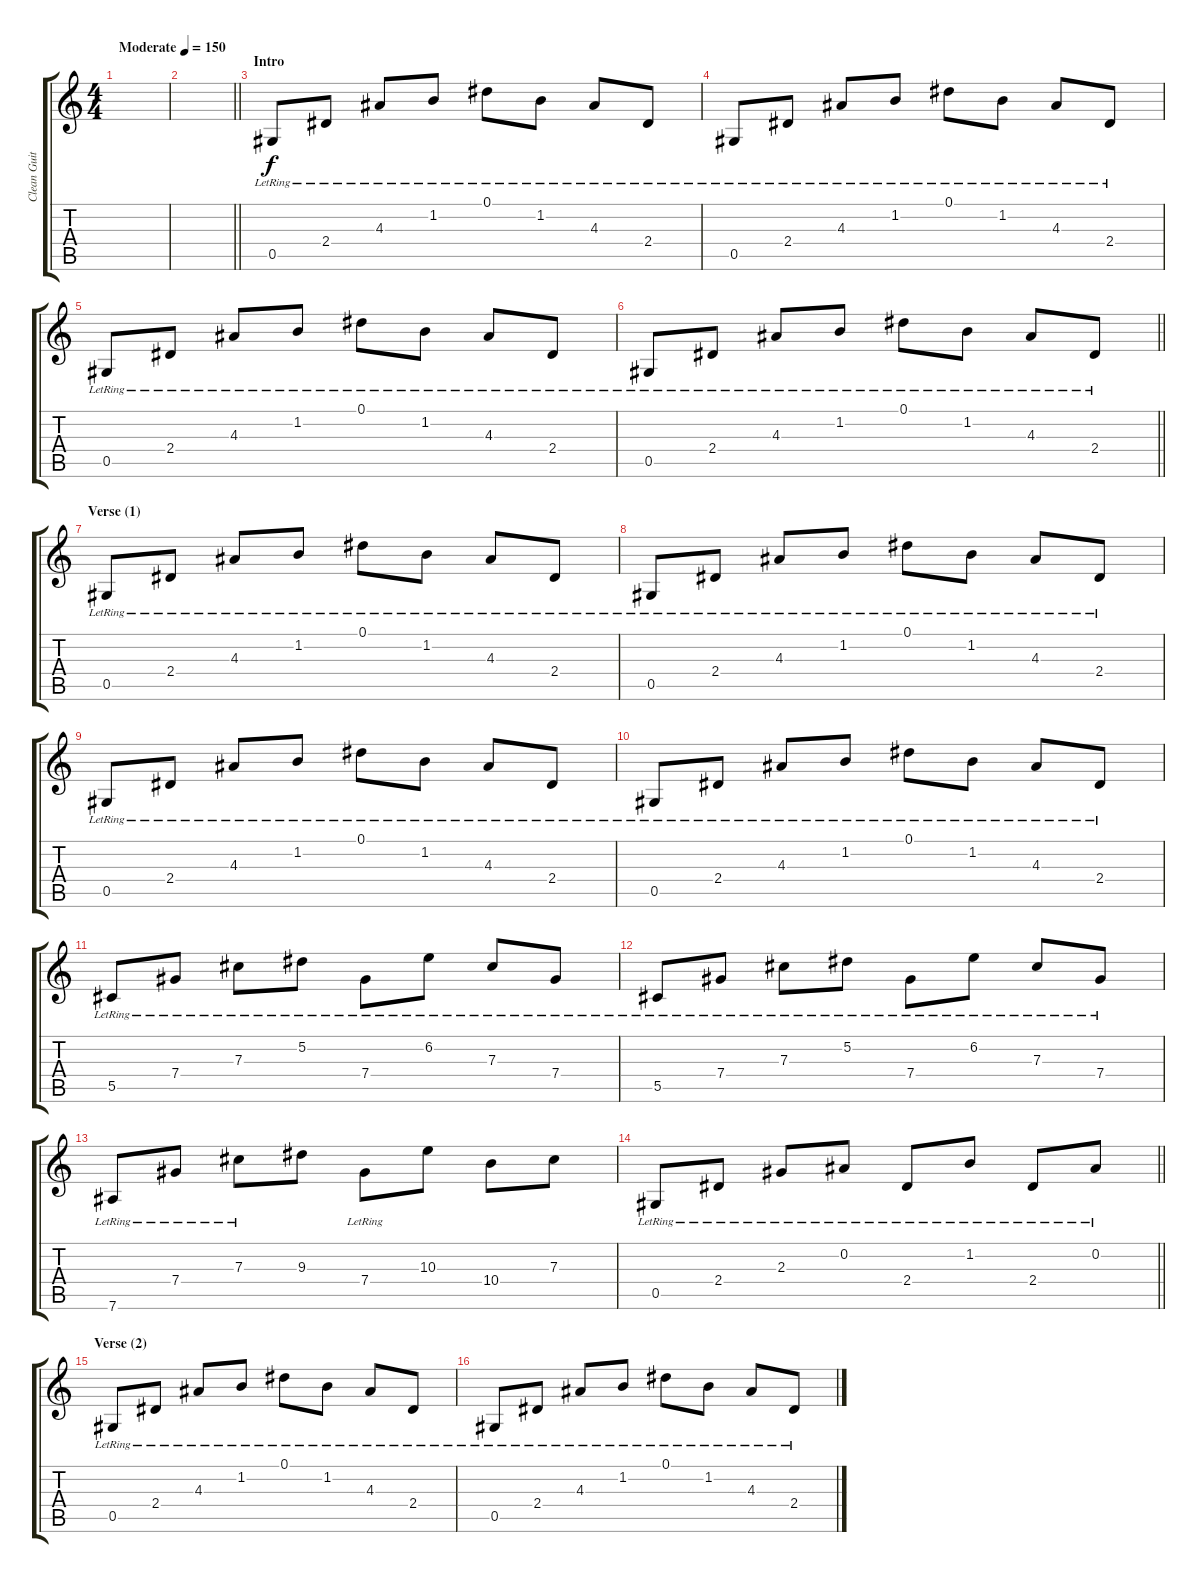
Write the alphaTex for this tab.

\track ("Clean Guitar Main" "Clean Guit") {instrument electricguitarclean}
\staff {score tabs}
\tuning (Eb4 Bb3 Gb3 Db3 Ab2 Eb2) {hide}
\ts (4 4)
\tempo (150 "Moderate")
\clef g2
\ks c
|
\barLineRight lightlight
|
\section ("" "Intro")
0.5{lr}.8 2.4{lr}.8 4.3{lr}.8 1.2{lr}.8 0.1{lr}.8 1.2{lr}.8 4.3{lr}.8 2.4{lr}.8 |
0.5{lr}.8 2.4{lr}.8 4.3{lr}.8 1.2{lr}.8 0.1{lr}.8 1.2{lr}.8 4.3{lr}.8 2.4{lr}.8 |
0.5{lr}.8 2.4{lr}.8 4.3{lr}.8 1.2{lr}.8 0.1{lr}.8 1.2{lr}.8 4.3{lr}.8 2.4{lr}.8 |
\barLineRight lightlight
0.5{lr}.8 2.4{lr}.8 4.3{lr}.8 1.2{lr}.8 0.1{lr}.8 1.2{lr}.8 4.3{lr}.8 2.4{lr}.8 |
\section ("" "Verse (1)")
0.5{lr}.8 2.4{lr}.8 4.3{lr}.8 1.2{lr}.8 0.1{lr}.8 1.2{lr}.8 4.3{lr}.8 2.4{lr}.8 |
0.5{lr}.8 2.4{lr}.8 4.3{lr}.8 1.2{lr}.8 0.1{lr}.8 1.2{lr}.8 4.3{lr}.8 2.4{lr}.8 |
0.5{lr}.8 2.4{lr}.8 4.3{lr}.8 1.2{lr}.8 0.1{lr}.8 1.2{lr}.8 4.3{lr}.8 2.4{lr}.8 |
0.5{lr}.8 2.4{lr}.8 4.3{lr}.8 1.2{lr}.8 0.1{lr}.8 1.2{lr}.8 4.3{lr}.8 2.4{lr}.8 |
5.5{lr}.8 7.4{lr}.8 7.3{lr}.8 5.2{lr}.8 7.4{lr}.8 6.2{lr}.8 7.3{lr}.8 7.4{lr}.8 |
5.5{lr}.8 7.4{lr}.8 7.3{lr}.8 5.2{lr}.8 7.4{lr}.8 6.2{lr}.8 7.3{lr}.8 7.4{lr}.8 |
7.6{lr}.8 7.4{lr}.8 7.3{lr}.8 9.3.8 7.4{lr}.8 10.3.8 10.4.8 7.3.8 |
\barLineRight lightlight
0.5{lr}.8 2.4{lr}.8 2.3{lr}.8 0.2{lr}.8 2.4{lr}.8 1.2{lr}.8 2.4{lr}.8 0.2{lr}.8 |
\section ("" "Verse (2)")
0.5{lr}.8 2.4{lr}.8 4.3{lr}.8 1.2{lr}.8 0.1{lr}.8 1.2{lr}.8 4.3{lr}.8 2.4{lr}.8 |
0.5{lr}.8 2.4{lr}.8 4.3{lr}.8 1.2{lr}.8 0.1{lr}.8 1.2{lr}.8 4.3{lr}.8 2.4{lr}.8
